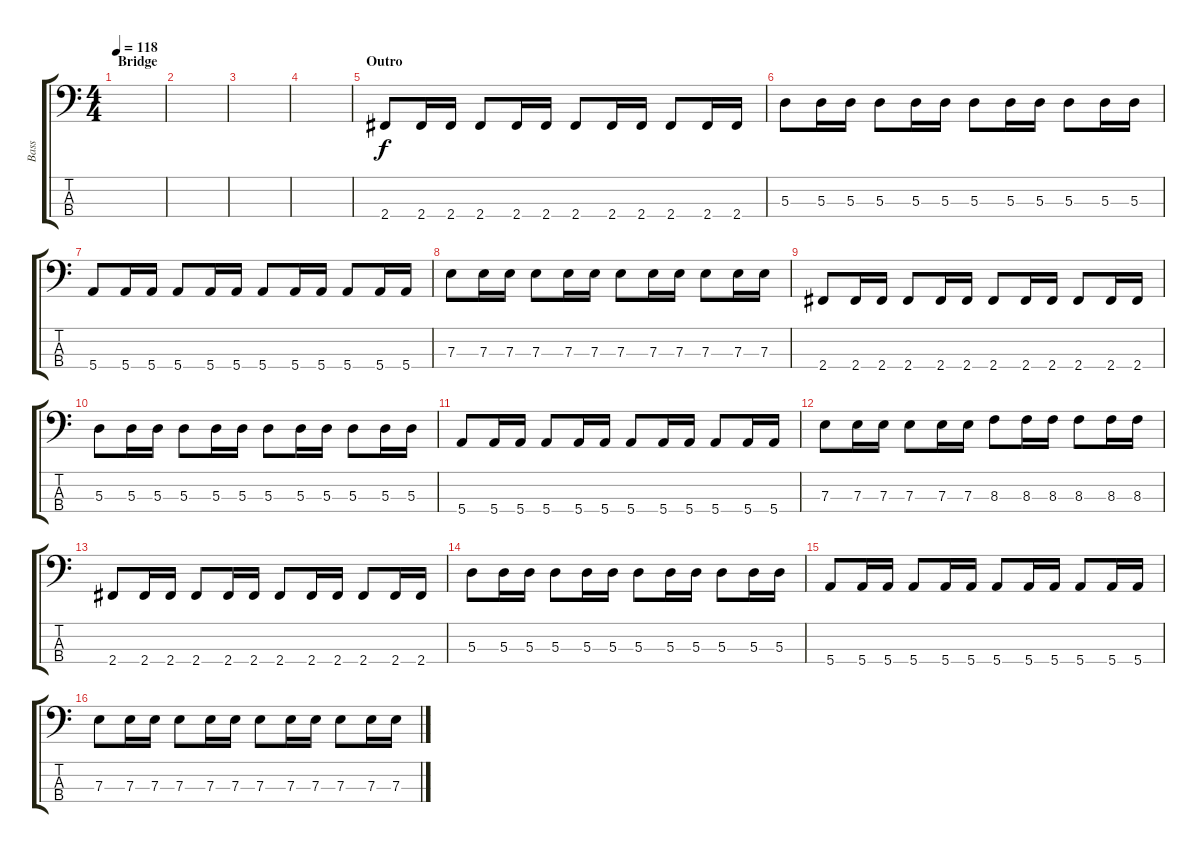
\track ("Bass" "Bass") {instrument electricbasspick}
\staff {score tabs}
\tuning (G2 D2 A1 E1) {hide}
\ts (4 4)
\section ("" "Bridge")
\tempo 118
\clef f4
\ks c
|
|
|
|
\section ("" "Outro")
2.4.8 2.4.16 2.4.16 2.4.8 2.4.16 2.4.16 2.4.8 2.4.16 2.4.16 2.4.8 2.4.16 2.4.16 |
5.3.8 5.3.16 5.3.16 5.3.8 5.3.16 5.3.16 5.3.8 5.3.16 5.3.16 5.3.8 5.3.16 5.3.16 |
5.4.8 5.4.16 5.4.16 5.4.8 5.4.16 5.4.16 5.4.8 5.4.16 5.4.16 5.4.8 5.4.16 5.4.16 |
7.3.8 7.3.16 7.3.16 7.3.8 7.3.16 7.3.16 7.3.8 7.3.16 7.3.16 7.3.8 7.3.16 7.3.16 |
2.4.8 2.4.16 2.4.16 2.4.8 2.4.16 2.4.16 2.4.8 2.4.16 2.4.16 2.4.8 2.4.16 2.4.16 |
5.3.8 5.3.16 5.3.16 5.3.8 5.3.16 5.3.16 5.3.8 5.3.16 5.3.16 5.3.8 5.3.16 5.3.16 |
5.4.8 5.4.16 5.4.16 5.4.8 5.4.16 5.4.16 5.4.8 5.4.16 5.4.16 5.4.8 5.4.16 5.4.16 |
7.3.8 7.3.16 7.3.16 7.3.8 7.3.16 7.3.16 8.3.8 8.3.16 8.3.16 8.3.8 8.3.16 8.3.16 |
2.4.8 2.4.16 2.4.16 2.4.8 2.4.16 2.4.16 2.4.8 2.4.16 2.4.16 2.4.8 2.4.16 2.4.16 |
5.3.8 5.3.16 5.3.16 5.3.8 5.3.16 5.3.16 5.3.8 5.3.16 5.3.16 5.3.8 5.3.16 5.3.16 |
5.4.8 5.4.16 5.4.16 5.4.8 5.4.16 5.4.16 5.4.8 5.4.16 5.4.16 5.4.8 5.4.16 5.4.16 |
7.3.8 7.3.16 7.3.16 7.3.8 7.3.16 7.3.16 7.3.8 7.3.16 7.3.16 7.3.8 7.3.16 7.3.16
